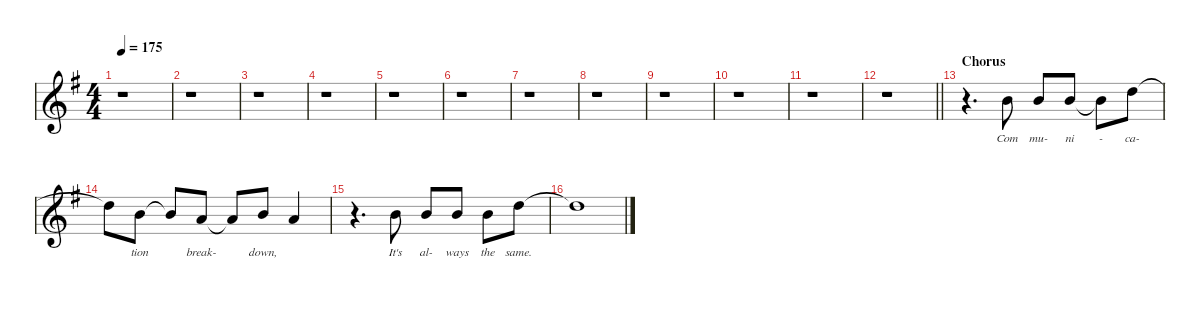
\hideDynamics
\bracketExtendMode nobrackets
\singleTrackTrackNamePolicy hidden
\multiTrackTrackNamePolicy hidden
\firstSystemTrackNameMode fullname
\firstSystemTrackNameOrientation horizontal
\otherSystemsTrackNameOrientation horizontal
\track ("Vocal" "S-Gt") {mute instrument lead6voice}
\staff {score}
\tuning (E4 B3 G3 D3 A2 E2)
\ts (4 4)
\tempo 175
\clef g2
\ks g
r.1{dy f beam Down} |
r.1{beam Down} |
r.1{beam Down} |
r.1{beam Down} |
r.1{beam Down} |
r.1{beam Down} |
r.1{beam Down} |
r.1{beam Down} |
r.1{beam Down} |
r.1{beam Down} |
r.1{beam Down} |
\barLineRight lightlight
r.1{beam Down} |
\section ("" "Chorus ")
r.4{d beam Down} 12.2{acc forcenatural}.8{lyrics (0 "Com") lyrics (1 "") lyrics (2 "") lyrics (3 "") lyrics (4 "") beam Down} 12.2{acc forcenatural}.8{lyrics (0 "mu-") lyrics (1 "") lyrics (2 "") lyrics (3 "") lyrics (4 "") beam Up} 12.2{acc forcenatural}.8{lyrics (0 "ni") lyrics (1 "") lyrics (2 "") lyrics (3 "") lyrics (4 "") beam Up} 12.2{t acc forcenatural}.8{lyrics (0 "-") lyrics (1 "") lyrics (2 "") lyrics (3 "") lyrics (4 "") beam Down} 10.1{acc forcenatural}.8{lyrics (0 "ca-") lyrics (1 "") lyrics (2 "") lyrics (3 "") lyrics (4 "") beam Down} |
10.1{t acc forcenatural}.8{beam Down} 12.2{acc forcenatural}.8{lyrics (0 "tion") lyrics (1 "") lyrics (2 "") lyrics (3 "") lyrics (4 "") beam Down} 12.2{t acc forcenatural}.8{beam Up} 10.2{acc forcenatural}.8{lyrics (0 "break-") lyrics (1 "") lyrics (2 "") lyrics (3 "") lyrics (4 "") beam Up} 10.2{t acc forcenatural}.8{beam Up} 12.2{acc forcenatural}.8{lyrics (0 "down,") lyrics (1 "") lyrics (2 "") lyrics (3 "") lyrics (4 "") beam Up} 10.2{acc forcenatural}.4{beam Up} |
r.4{d beam Down} 12.2{acc forcenatural}.8{lyrics (0 "It's") lyrics (1 "") lyrics (2 "") lyrics (3 "") lyrics (4 "") beam Down} 12.2{acc forcenatural}.8{lyrics (0 "al-") lyrics (1 "") lyrics (2 "") lyrics (3 "") lyrics (4 "") beam Up} 12.2{acc forcenatural}.8{lyrics (0 "ways") lyrics (1 "") lyrics (2 "") lyrics (3 "") lyrics (4 "") beam Up} 12.2{acc forcenatural}.8{lyrics (0 "the") lyrics (1 "") lyrics (2 "") lyrics (3 "") lyrics (4 "") beam Down} 10.1{acc forcenatural}.8{lyrics (0 "same.") lyrics (1 "") lyrics (2 "") lyrics (3 "") lyrics (4 "") beam Down} |
10.1{t acc forcenatural}.1{beam Down}
